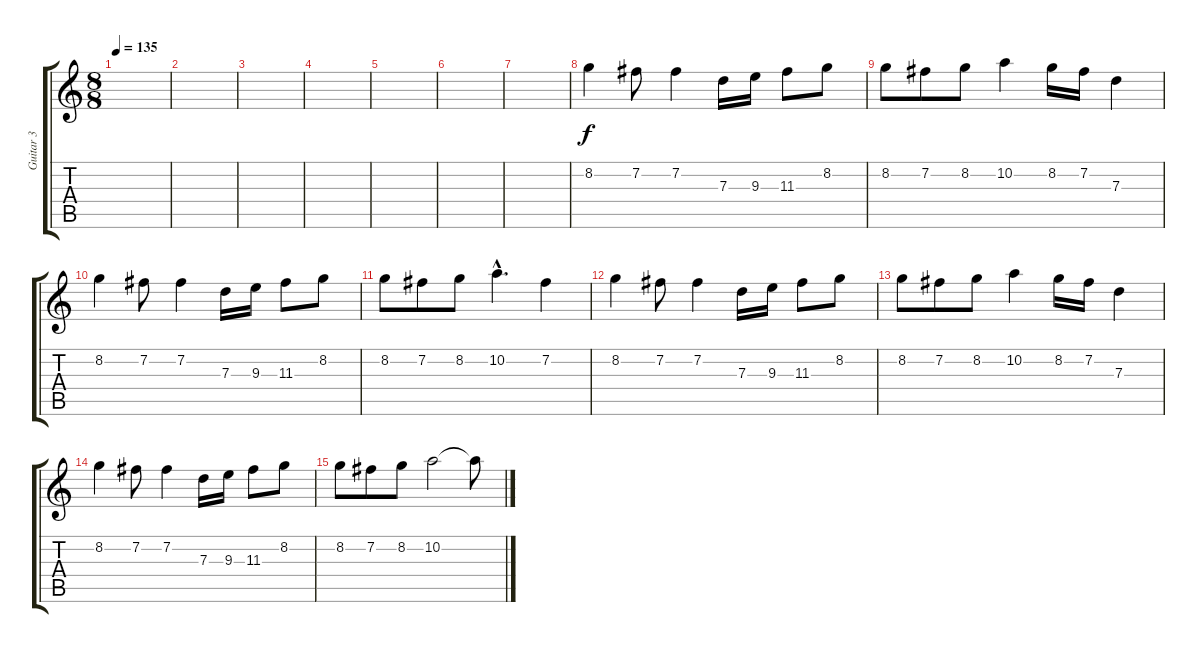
\track ("Guitar 3" "Guitar 3") {instrument distortionguitar}
\staff {score tabs}
\tuning (E4 B3 G3 D3 A2 E2) {hide}
\ts (8 8)
\tempo 135
\clef g2
\ks c
|
|
|
|
|
|
|
8.2.4 7.2.8 7.2.4 7.3.16 9.3.16 11.3.8 8.2.8 |
8.2.8 7.2.8 8.2.8 10.2.4 8.2.16 7.2.16 7.3.4 |
8.2.4 7.2.8 7.2.4 7.3.16 9.3.16 11.3.8 8.2.8 |
8.2.8 7.2.8 8.2.8 10.2{hac}.4{d} 7.2.4 |
8.2.4 7.2.8 7.2.4 7.3.16 9.3.16 11.3.8 8.2.8 |
8.2.8 7.2.8 8.2.8 10.2.4 8.2.16 7.2.16 7.3.4 |
8.2.4 7.2.8 7.2.4 7.3.16 9.3.16 11.3.8 8.2.8 |
8.2.8 7.2.8 8.2.8 10.2.2 10.2{t}.8
